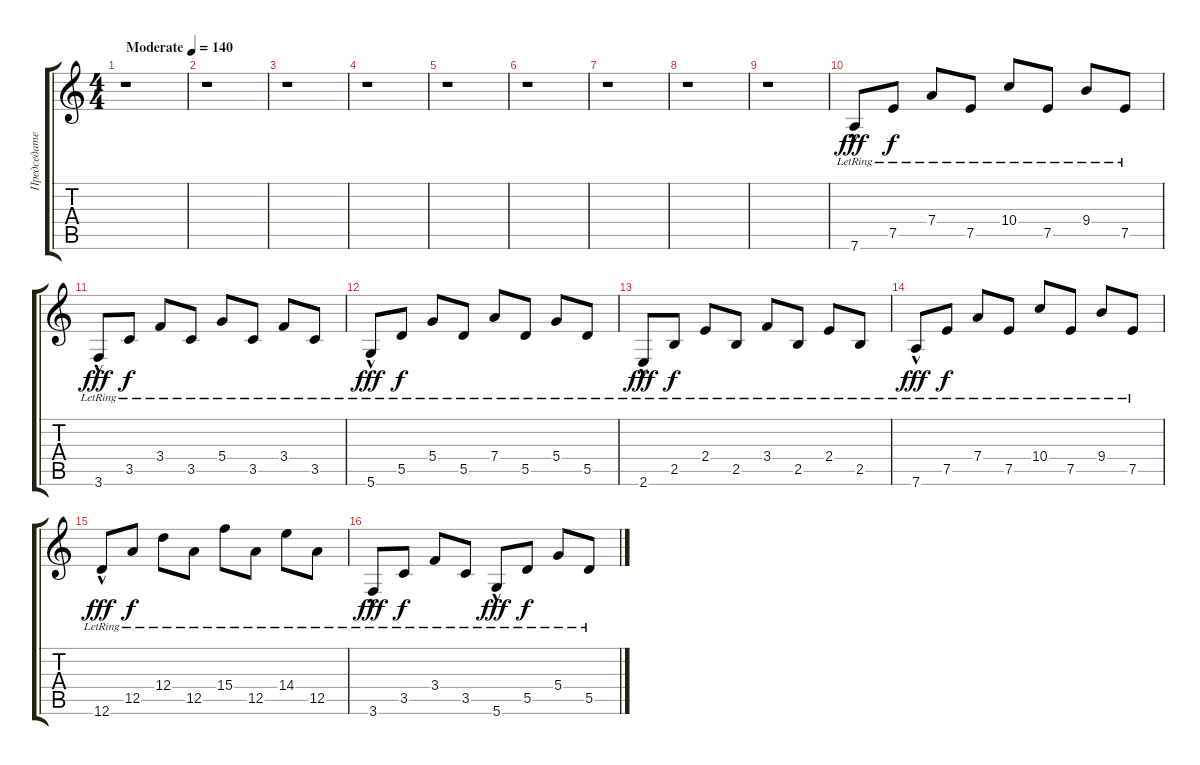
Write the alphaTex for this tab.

\track ("Председатель" "Председате") {instrument acousticguitarsteel}
\staff {score tabs}
\tuning (E4 B3 G3 D3 A2 D2) {hide}
\ts (4 4)
\tempo (140 "Moderate")
\clef g2
\ks c
r.1{dy fff instrument acousticguitarsteel} |
r.1 |
r.1 |
r.1 |
r.1 |
r.1 |
r.1 |
r.1 |
r.1 |
7.6{hac lr}.8 7.5{lr}.8{dy f} 7.4{lr}.8 7.5{lr}.8 10.4{lr}.8 7.5{lr}.8 9.4{lr}.8 7.5{lr}.8 |
3.6{hac lr}.8{dy fff} 3.5{lr}.8{dy f} 3.4{lr}.8 3.5{lr}.8 5.4{lr}.8 3.5{lr}.8 3.4{lr}.8 3.5{lr}.8 |
5.6{hac lr}.8{dy fff} 5.5{lr}.8{dy f} 5.4{lr}.8 5.5{lr}.8 7.4{lr}.8 5.5{lr}.8 5.4{lr}.8 5.5{lr}.8 |
2.6{hac lr}.8{dy fff} 2.5{lr}.8{dy f} 2.4{lr}.8 2.5{lr}.8 3.4{lr}.8 2.5{lr}.8 2.4{lr}.8 2.5{lr}.8 |
7.6{hac lr}.8{dy fff} 7.5{lr}.8{dy f} 7.4{lr}.8 7.5{lr}.8 10.4{lr}.8 7.5{lr}.8 9.4{lr}.8 7.5{lr}.8 |
12.6{hac lr}.8{dy fff} 12.5{lr}.8{dy f} 12.4{lr}.8 12.5{lr}.8 15.4{lr}.8 12.5{lr}.8 14.4{lr}.8 12.5{lr}.8 |
3.6{hac lr}.8{dy fff} 3.5{lr}.8{dy f} 3.4{lr}.8 3.5{lr}.8 5.6{hac lr}.8{dy fff} 5.5{lr}.8{dy f} 5.4{lr}.8 5.5{lr}.8
